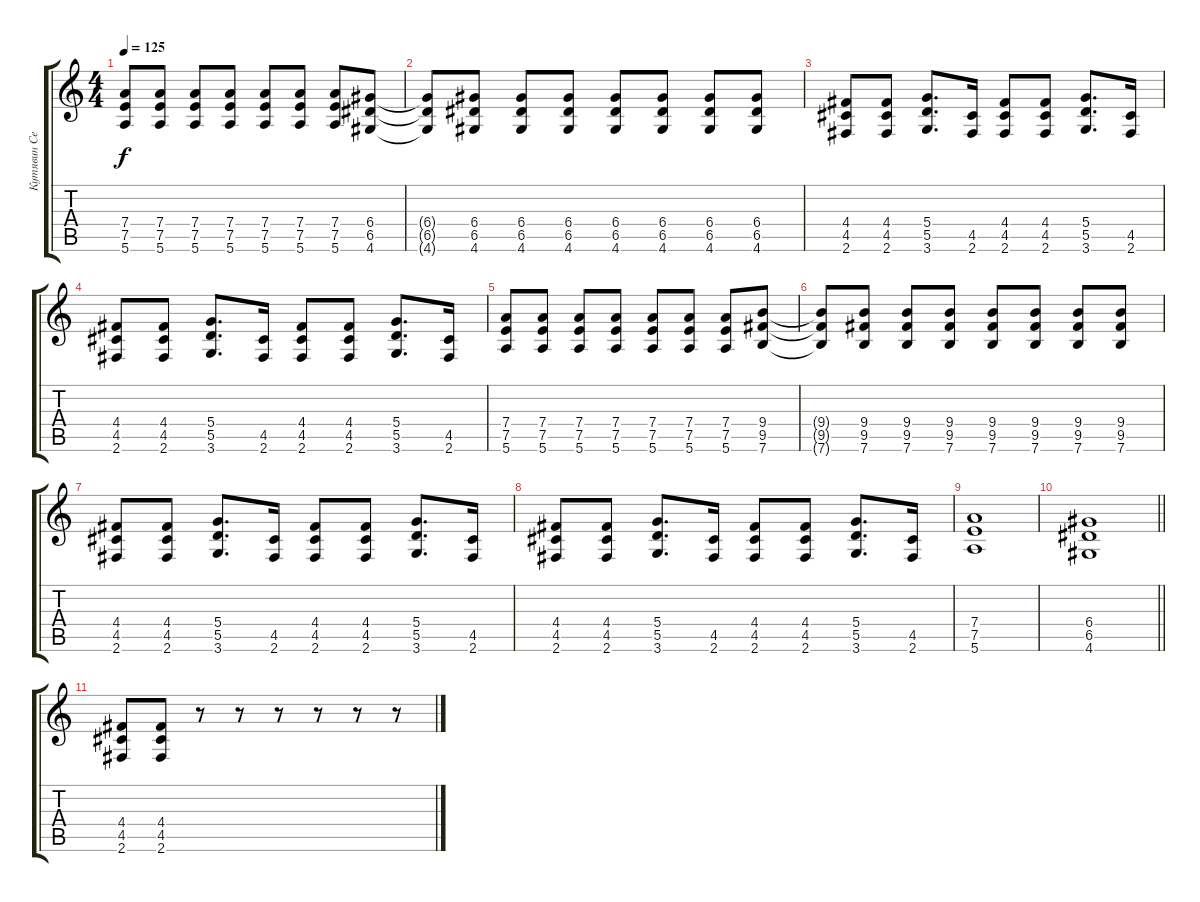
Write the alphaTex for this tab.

\track ("Кутявин Сергей" "Кутявин Се") {instrument distortionguitar}
\staff {score tabs}
\tuning (E4 B3 G3 D3 A2 E2) {hide}
\ts (4 4)
\tempo 125
\clef g2
\ks c
(7.4 7.5 5.6).8{dy f} (7.4 7.5 5.6).8 (7.4 7.5 5.6).8 (7.4 7.5 5.6).8 (7.4 7.5 5.6).8 (7.4 7.5 5.6).8 (7.4 7.5 5.6).8 (6.4 6.5 4.6).8 |
(6.4{t} 6.5{t} 4.6{t}).8 (6.4 6.5 4.6).8 (6.4 6.5 4.6).8 (6.4 6.5 4.6).8 (6.4 6.5 4.6).8 (6.4 6.5 4.6).8 (6.4 6.5 4.6).8 (6.4 6.5 4.6).8 |
(4.4 4.5 2.6).8 (4.4 4.5 2.6).8 (5.4 5.5 3.6).8{d} (4.5 2.6).16 (4.4 4.5 2.6).8 (4.4 4.5 2.6).8 (5.4 5.5 3.6).8{d} (4.5 2.6).16 |
(4.4 4.5 2.6).8 (4.4 4.5 2.6).8 (5.4 5.5 3.6).8{d} (4.5 2.6).16 (4.4 4.5 2.6).8 (4.4 4.5 2.6).8 (5.4 5.5 3.6).8{d} (4.5 2.6).16 |
(7.4 7.5 5.6).8 (7.4 7.5 5.6).8 (7.4 7.5 5.6).8 (7.4 7.5 5.6).8 (7.4 7.5 5.6).8 (7.4 7.5 5.6).8 (7.4 7.5 5.6).8 (9.4 9.5 7.6).8 |
(9.4{t} 9.5{t} 7.6{t}).8 (9.4 9.5 7.6).8 (9.4 9.5 7.6).8 (9.4 9.5 7.6).8 (9.4 9.5 7.6).8 (9.4 9.5 7.6).8 (9.4 9.5 7.6).8 (9.4 9.5 7.6).8 |
(4.4 4.5 2.6).8 (4.4 4.5 2.6).8 (5.4 5.5 3.6).8{d} (4.5 2.6).16 (4.4 4.5 2.6).8 (4.4 4.5 2.6).8 (5.4 5.5 3.6).8{d} (4.5 2.6).16 |
(4.4 4.5 2.6).8 (4.4 4.5 2.6).8 (5.4 5.5 3.6).8{d} (4.5 2.6).16 (4.4 4.5 2.6).8 (4.4 4.5 2.6).8 (5.4 5.5 3.6).8{d} (4.5 2.6).16 |
(7.4 7.5 5.6).1 |
\barLineRight lightlight
(6.4 6.5 4.6).1 |
(4.4 4.5 2.6).8 (4.4 4.5 2.6).8 r.8 r.8 r.8 r.8 r.8 r.8
